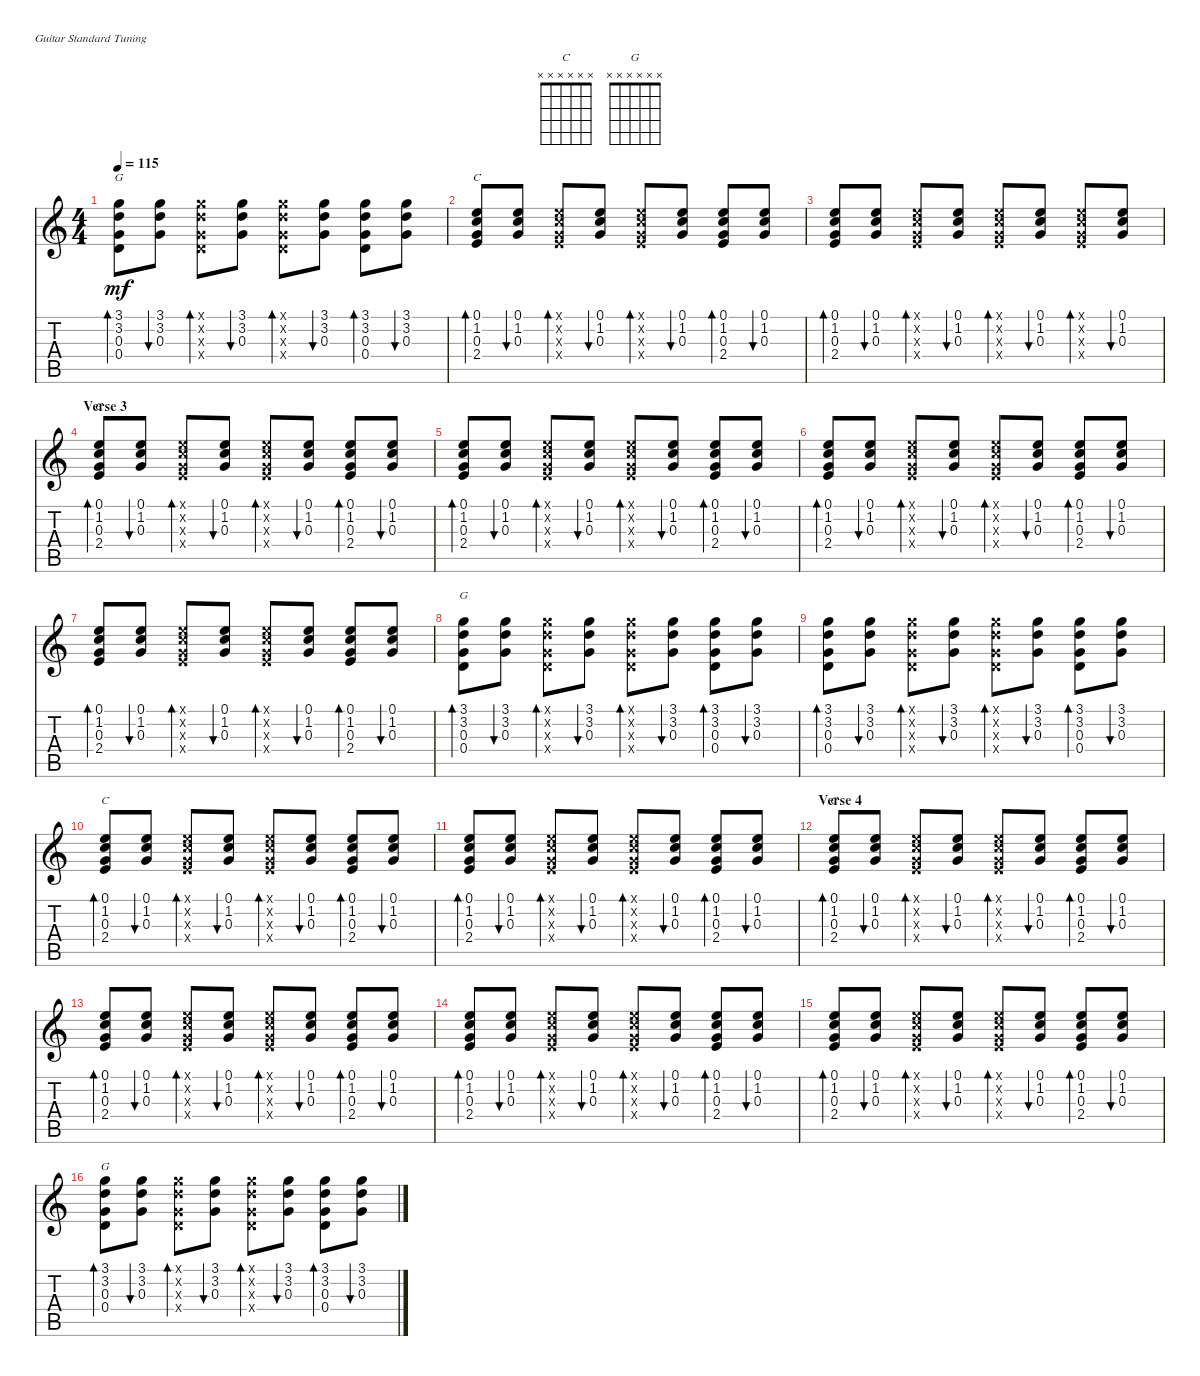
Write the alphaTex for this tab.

\defaultSystemsLayout 4
\bracketExtendMode nobrackets
\singleTrackTrackNamePolicy hidden
\multiTrackTrackNamePolicy hidden
\firstSystemTrackNameOrientation horizontal
\otherSystemsTrackNameOrientation horizontal
\track ("Rhythm Guitar II" "S-Gt") {instrument acousticguitarsteel}
\staff {score tabs}
\tuning (E4 B3 G3 D3 A2 E2)
\chord ("C" x x x x x x)
\chord ("G" x x x x x x)
\ts (4 4)
\tempo 115
\clef g2
\ks c
(0.4 0.3 3.2 3.1).8{bd 118 ch "G" dy mf} (0.3 3.2 3.1).8{bu 81} (0.4{x} 0.3{x} 3.2{x} 3.1{x}).8{bd 118} (0.3 3.2 3.1).8{bu 81} (0.4{x} 0.3{x} 3.2{x} 3.1{x}).8{bd 118} (0.3 3.2 3.1).8{bu 81} (0.4 0.3 3.2 3.1).8{bd 118} (0.3 3.2 3.1).8{bu 81} |
(2.4 0.3 1.2 0.1).8{bd 118 ch "C"} (0.3 1.2 0.1).8{bu 81} (2.4{x} 0.3{x} 1.2{x} 0.1{x}).8{bd 118} (0.3 1.2 0.1).8{bu 81} (2.4{x} 0.3{x} 1.2{x} 0.1{x}).8{bd 118} (0.3 1.2 0.1).8{bu 81} (2.4 0.3 1.2 0.1).8{bd 118} (0.3 1.2 0.1).8{bu 81} |
(2.4 0.3 1.2 0.1).8{bd 118} (0.3 1.2 0.1).8{bu 81} (2.4{x} 0.3{x} 1.2{x} 0.1{x}).8{bd 118} (0.3 1.2 0.1).8{bu 81} (2.4{x} 0.3{x} 1.2{x} 0.1{x}).8{bd 118} (0.3 1.2 0.1).8{bu 81} (2.4{x} 0.3{x} 1.2{x} 0.1{x}).8{bd 118} (0.3 1.2 0.1).8{bu 81} |
\section ("" "Verse 3")
(2.4 0.3 1.2 0.1).8{bd 118 ch "C"} (0.3 1.2 0.1).8{bu 81} (2.4{x} 0.3{x} 1.2{x} 0.1{x}).8{bd 118} (0.3 1.2 0.1).8{bu 81} (2.4{x} 0.3{x} 1.2{x} 0.1{x}).8{bd 118} (0.3 1.2 0.1).8{bu 81} (2.4 0.3 1.2 0.1).8{bd 118} (0.3 1.2 0.1).8{bu 81} |
(2.4 0.3 1.2 0.1).8{bd 118} (0.3 1.2 0.1).8{bu 81} (2.4{x} 0.3{x} 1.2{x} 0.1{x}).8{bd 118} (0.3 1.2 0.1).8{bu 81} (2.4{x} 0.3{x} 1.2{x} 0.1{x}).8{bd 118} (0.3 1.2 0.1).8{bu 81} (2.4 0.3 1.2 0.1).8{bd 118} (0.3 1.2 0.1).8{bu 81} |
(2.4 0.3 1.2 0.1).8{bd 118} (0.3 1.2 0.1).8{bu 81} (2.4{x} 0.3{x} 1.2{x} 0.1{x}).8{bd 118} (0.3 1.2 0.1).8{bu 81} (2.4{x} 0.3{x} 1.2{x} 0.1{x}).8{bd 118} (0.3 1.2 0.1).8{bu 81} (2.4 0.3 1.2 0.1).8{bd 118} (0.3 1.2 0.1).8{bu 81} |
(2.4 0.3 1.2 0.1).8{bd 118} (0.3 1.2 0.1).8{bu 81} (2.4{x} 0.3{x} 1.2{x} 0.1{x}).8{bd 118} (0.3 1.2 0.1).8{bu 81} (2.4{x} 0.3{x} 1.2{x} 0.1{x}).8{bd 118} (0.3 1.2 0.1).8{bu 81} (2.4 0.3 1.2 0.1).8{bd 118} (0.3 1.2 0.1).8{bu 81} |
(0.4 0.3 3.2 3.1).8{bd 118 ch "G"} (0.3 3.2 3.1).8{bu 81} (0.4{x} 0.3{x} 3.2{x} 3.1{x}).8{bd 118} (0.3 3.2 3.1).8{bu 81} (0.4{x} 0.3{x} 3.2{x} 3.1{x}).8{bd 118} (0.3 3.2 3.1).8{bu 81} (0.4 0.3 3.2 3.1).8{bd 118} (0.3 3.2 3.1).8{bu 81} |
(0.4 0.3 3.2 3.1).8{bd 118} (0.3 3.2 3.1).8{bu 81} (0.4{x} 0.3{x} 3.2{x} 3.1{x}).8{bd 118} (0.3 3.2 3.1).8{bu 81} (0.4{x} 0.3{x} 3.2{x} 3.1{x}).8{bd 118} (0.3 3.2 3.1).8{bu 81} (0.4 0.3 3.2 3.1).8{bd 118} (0.3 3.2 3.1).8{bu 81} |
(2.4 0.3 1.2 0.1).8{bd 118 ch "C"} (0.3 1.2 0.1).8{bu 81} (2.4{x} 0.3{x} 1.2{x} 0.1{x}).8{bd 118} (0.3 1.2 0.1).8{bu 81} (2.4{x} 0.3{x} 1.2{x} 0.1{x}).8{bd 118} (0.3 1.2 0.1).8{bu 81} (2.4 0.3 1.2 0.1).8{bd 118} (0.3 1.2 0.1).8{bu 81} |
(2.4 0.3 1.2 0.1).8{bd 118} (0.3 1.2 0.1).8{bu 81} (2.4{x} 0.3{x} 1.2{x} 0.1{x}).8{bd 118} (0.3 1.2 0.1).8{bu 81} (2.4{x} 0.3{x} 1.2{x} 0.1{x}).8{bd 118} (0.3 1.2 0.1).8{bu 81} (2.4 0.3 1.2 0.1).8{bd 118} (0.3 1.2 0.1).8{bu 81} |
\section ("" "Verse 4")
(2.4 0.3 1.2 0.1).8{bd 118 ch "C"} (0.3 1.2 0.1).8{bu 81} (2.4{x} 0.3{x} 1.2{x} 0.1{x}).8{bd 118} (0.3 1.2 0.1).8{bu 81} (2.4{x} 0.3{x} 1.2{x} 0.1{x}).8{bd 118} (0.3 1.2 0.1).8{bu 81} (2.4 0.3 1.2 0.1).8{bd 118} (0.3 1.2 0.1).8{bu 81} |
(2.4 0.3 1.2 0.1).8{bd 118} (0.3 1.2 0.1).8{bu 81} (2.4{x} 0.3{x} 1.2{x} 0.1{x}).8{bd 118} (0.3 1.2 0.1).8{bu 81} (2.4{x} 0.3{x} 1.2{x} 0.1{x}).8{bd 118} (0.3 1.2 0.1).8{bu 81} (2.4 0.3 1.2 0.1).8{bd 118} (0.3 1.2 0.1).8{bu 81} |
(2.4 0.3 1.2 0.1).8{bd 118} (0.3 1.2 0.1).8{bu 81} (2.4{x} 0.3{x} 1.2{x} 0.1{x}).8{bd 118} (0.3 1.2 0.1).8{bu 81} (2.4{x} 0.3{x} 1.2{x} 0.1{x}).8{bd 118} (0.3 1.2 0.1).8{bu 81} (2.4 0.3 1.2 0.1).8{bd 118} (0.3 1.2 0.1).8{bu 81} |
(2.4 0.3 1.2 0.1).8{bd 118} (0.3 1.2 0.1).8{bu 81} (2.4{x} 0.3{x} 1.2{x} 0.1{x}).8{bd 118} (0.3 1.2 0.1).8{bu 81} (2.4{x} 0.3{x} 1.2{x} 0.1{x}).8{bd 118} (0.3 1.2 0.1).8{bu 81} (2.4 0.3 1.2 0.1).8{bd 118} (0.3 1.2 0.1).8{bu 81} |
(0.4 0.3 3.2 3.1).8{bd 118 ch "G"} (0.3 3.2 3.1).8{bu 81} (0.4{x} 0.3{x} 3.2{x} 3.1{x}).8{bd 118} (0.3 3.2 3.1).8{bu 81} (0.4{x} 0.3{x} 3.2{x} 3.1{x}).8{bd 118} (0.3 3.2 3.1).8{bu 81} (0.4 0.3 3.2 3.1).8{bd 118} (0.3 3.2 3.1).8{bu 81}
